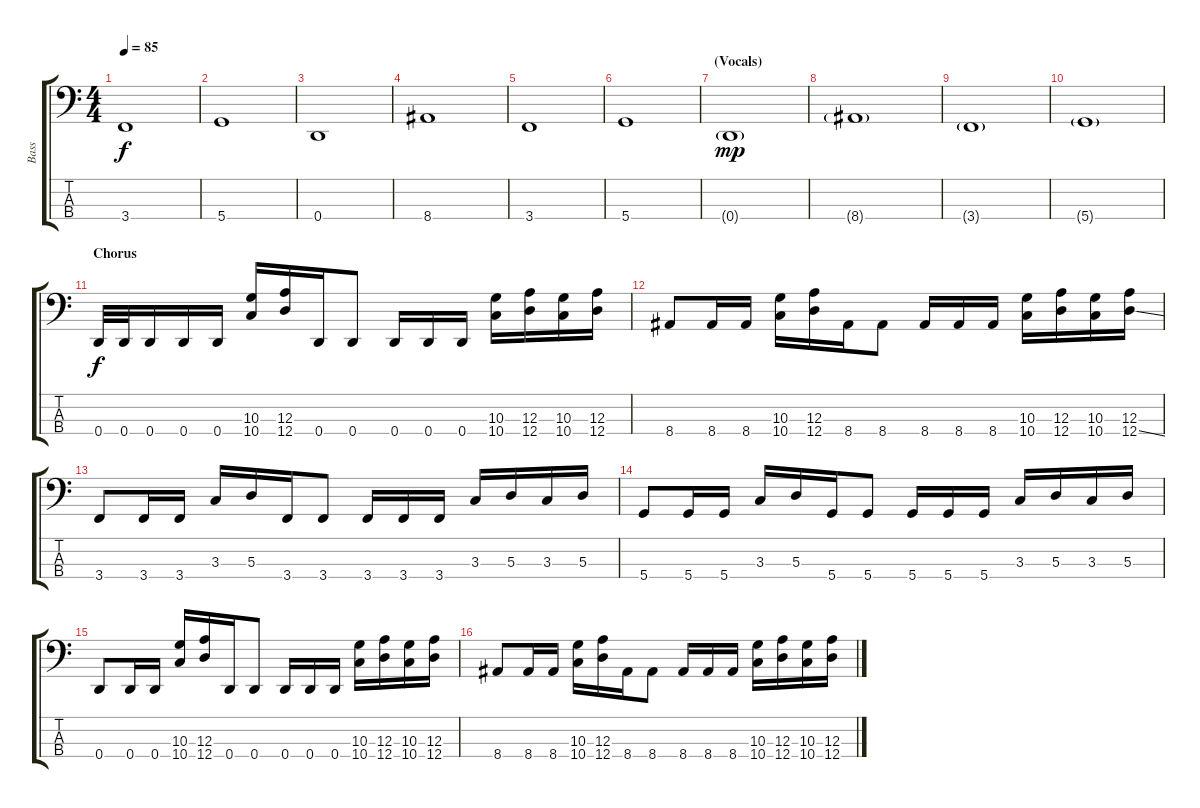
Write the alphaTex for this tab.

\track ("Bass" "Bass") {instrument electricbassfinger}
\staff {score tabs}
\tuning (G2 D2 A1 D1) {hide}
\ts (4 4)
\tempo 85
\clef f4
\ks c
3.4.1{dy f} |
5.4.1 |
0.4.1 |
8.4.1 |
3.4.1 |
5.4.1 |
\section ("" "(Vocals)")
0.4{g}.1{dy mp} |
8.4{g}.1 |
3.4{g}.1 |
5.4{g}.1 |
\section ("" "Chorus")
0.4.32{dy f volume 16} 0.4.32 0.4.16 0.4.16 0.4.16 (10.3 10.4).16 (12.3 12.4).16 0.4.16 0.4.8 0.4.16 0.4.16 0.4.16 (10.3 10.4).16 (12.3 12.4).16 (10.3 10.4).16 (12.3 12.4).16 |
8.4.8 8.4.16 8.4.16 (10.3 10.4).16 (12.3 12.4).16 8.4.16 8.4.8 8.4.16 8.4.16 8.4.16 (10.3 10.4).16 (12.3 12.4).16 (10.3 10.4).16 (12.3 12.4{ss}).16 |
3.4.8 3.4.16 3.4.16 3.3.16 5.3.16 3.4.16 3.4.8 3.4.16 3.4.16 3.4.16 3.3.16 5.3.16 3.3.16 5.3.16 |
5.4.8 5.4.16 5.4.16 3.3.16 5.3.16 5.4.16 5.4.8 5.4.16 5.4.16 5.4.16 3.3.16 5.3.16 3.3.16 5.3.16 |
0.4.8 0.4.16 0.4.16 (10.3 10.4).16 (12.3 12.4).16 0.4.16 0.4.8 0.4.16 0.4.16 0.4.16 (10.3 10.4).16 (12.3 12.4).16 (10.3 10.4).16 (12.3 12.4).16 |
8.4.8 8.4.16 8.4.16 (10.3 10.4).16 (12.3 12.4).16 8.4.16 8.4.8 8.4.16 8.4.16 8.4.16 (10.3 10.4).16 (12.3 12.4).16 (10.3 10.4).16 (12.3 12.4{ss}).16
